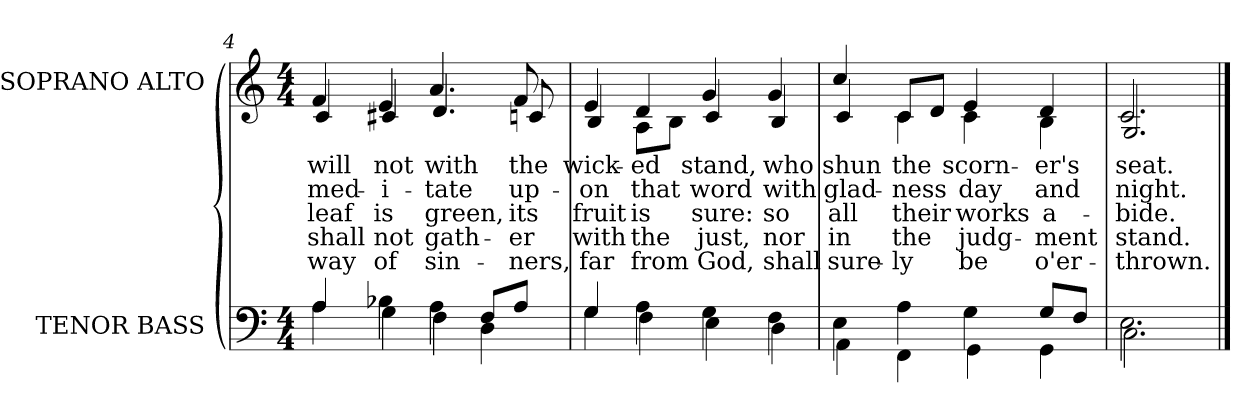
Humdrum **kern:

**kern	**kern	**text	**text	**text	**text	**text
*part2	*part1	*part1	*part1	*part1	*part1	*part1
*staff2	*staff1	*staff1	*staff1	*staff1	*staff1	*staff1
*I"TENOR BASS	*I"SOPRANO ALTO	*	*	*	*	*
*I'T. B.	*I'S. A.	*	*	*	*	*
*clefF4	*clefG2	*	*	*	*	*
*k[]	*k[]	*	*	*	*	*
*C:	*C:	*	*	*	*	*
*M4/4	*M4/4	*	*	*	*	*
=4	=4	=4	=4	=4	=4	=4
*^	*	*	*	*	*	*
!	!	!	!LO:LY:b:color=#000000	!LO:LY:b:color=#000000	!LO:LY:b:color=#000000	!LO:LY:b:color=#000000	!LO:LY:b:color=#000000
*	*	*^	*	*	*	*	*
4Ai/	4Ai\	4fi/	4ci/	will	med-	leaf	shall	way
!	!	!	!	!LO:LY:b:color=#000000	!LO:LY:b:color=#000000	!LO:LY:b:color=#000000	!LO:LY:b:color=#000000	!LO:LY:b:color=#000000
4B-Xi\	4Gi\	4ei/	4c#Xi/	not	-i-	is	not	of
!	!	!	!	!LO:LY:b:color=#000000	!LO:LY:b:color=#000000	!LO:LY:b:color=#000000	!LO:LY:b:color=#000000	!LO:LY:b:color=#000000
4Ai\	4Fi\	4.ai/	4.di/	with	-tate	green,	gath-	sin-
8Fi/L	4Di\	.	.	.	.	.	.	.
!	!	!	!	!LO:LY:b:color=#000000	!LO:LY:b:color=#000000	!LO:LY:b:color=#000000	!LO:LY:b:color=#000000	!LO:LY:b:color=#000000
8Ai/J	.	8fi/	8cni/	the	up-	its	-er	-ners,
!!LO:LB:g=z	!!
=5	=5	=5	=5	=5	=5	=5	=5	=5
!	!	!	!	!LO:LY:b:color=#000000	!LO:LY:b:color=#000000	!LO:LY:b:color=#000000	!LO:LY:b:color=#000000	!LO:LY:b:color=#000000
4Gi/	4Gi\	4ei/	4Bi/	wick-	-on	fruit	with	far
!	!	!	!	!LO:LY:b:color=#000000	!LO:LY:b:color=#000000	!LO:LY:b:color=#000000	!LO:LY:b:color=#000000	!LO:LY:b:color=#000000
4Ai\	4Fi\	4di/	8Ai\L	-ed	that	is	the	from
.	.	.	8Bi\J	.	.	.	.	.
!	!	!	!	!LO:LY:b:color=#000000	!LO:LY:b:color=#000000	!LO:LY:b:color=#000000	!LO:LY:b:color=#000000	!LO:LY:b:color=#000000
4Gi\	4Ei\	4gi/	4ci/	stand,	word	sure:	just,	God,
!	!	!	!	!LO:LY:b:color=#000000	!LO:LY:b:color=#000000	!LO:LY:b:color=#000000	!LO:LY:b:color=#000000	!LO:LY:b:color=#000000
4Fi\	4Di\	4gi/	4Bi/	who	with	so	nor	shall
=6	=6	=6	=6	=6	=6	=6	=6	=6
!	!	!	!	!LO:LY:b:color=#000000	!LO:LY:b:color=#000000	!LO:LY:b:color=#000000	!LO:LY:b:color=#000000	!LO:LY:b:color=#000000
4Ei\	4AAi\	4cci/	4ci/	shun	glad-	all	in	sure-
!	!	!	!	!LO:LY:b:color=#000000	!LO:LY:b:color=#000000	!LO:LY:b:color=#000000	!LO:LY:b:color=#000000	!LO:LY:b:color=#000000
4Ai\	4FFi\	8ci/L	4ci\	the	-ness	their	the	-ly
.	.	8di/J	.	.	.	.	.	.
!	!	!	!	!LO:LY:b:color=#000000	!LO:LY:b:color=#000000	!LO:LY:b:color=#000000	!LO:LY:b:color=#000000	!LO:LY:b:color=#000000
4Gi\	4GGi\	4ei/	4ci\	scorn-	day	works	judg-	be
!	!	!	!	!LO:LY:b:color=#000000	!LO:LY:b:color=#000000	!LO:LY:b:color=#000000	!LO:LY:b:color=#000000	!LO:LY:b:color=#000000
8Gi/L	4GGi\	4di/	4Bi\	-er's	and	a-	-ment	o'er-
8Fi/J	.	.	.	.	.	.	.	.
=7	=7	=7	=7	=7	=7	=7	=7	=7
!	!	!	!	!LO:LY:b:color=#000000	!LO:LY:b:color=#000000	!LO:LY:b:color=#000000	!LO:LY:b:color=#000000	!LO:LY:b:color=#000000
2.Ei\	2.Ci\	2.ci/	2.Gi/	seat.	night.	-bide.	stand.	-thrown.
*v	*v	*	*	*	*	*	*	*
*	*v	*v	*	*	*	*	*
==	==	==	==	==	==	==
*-	*-	*-	*-	*-	*-	*-
